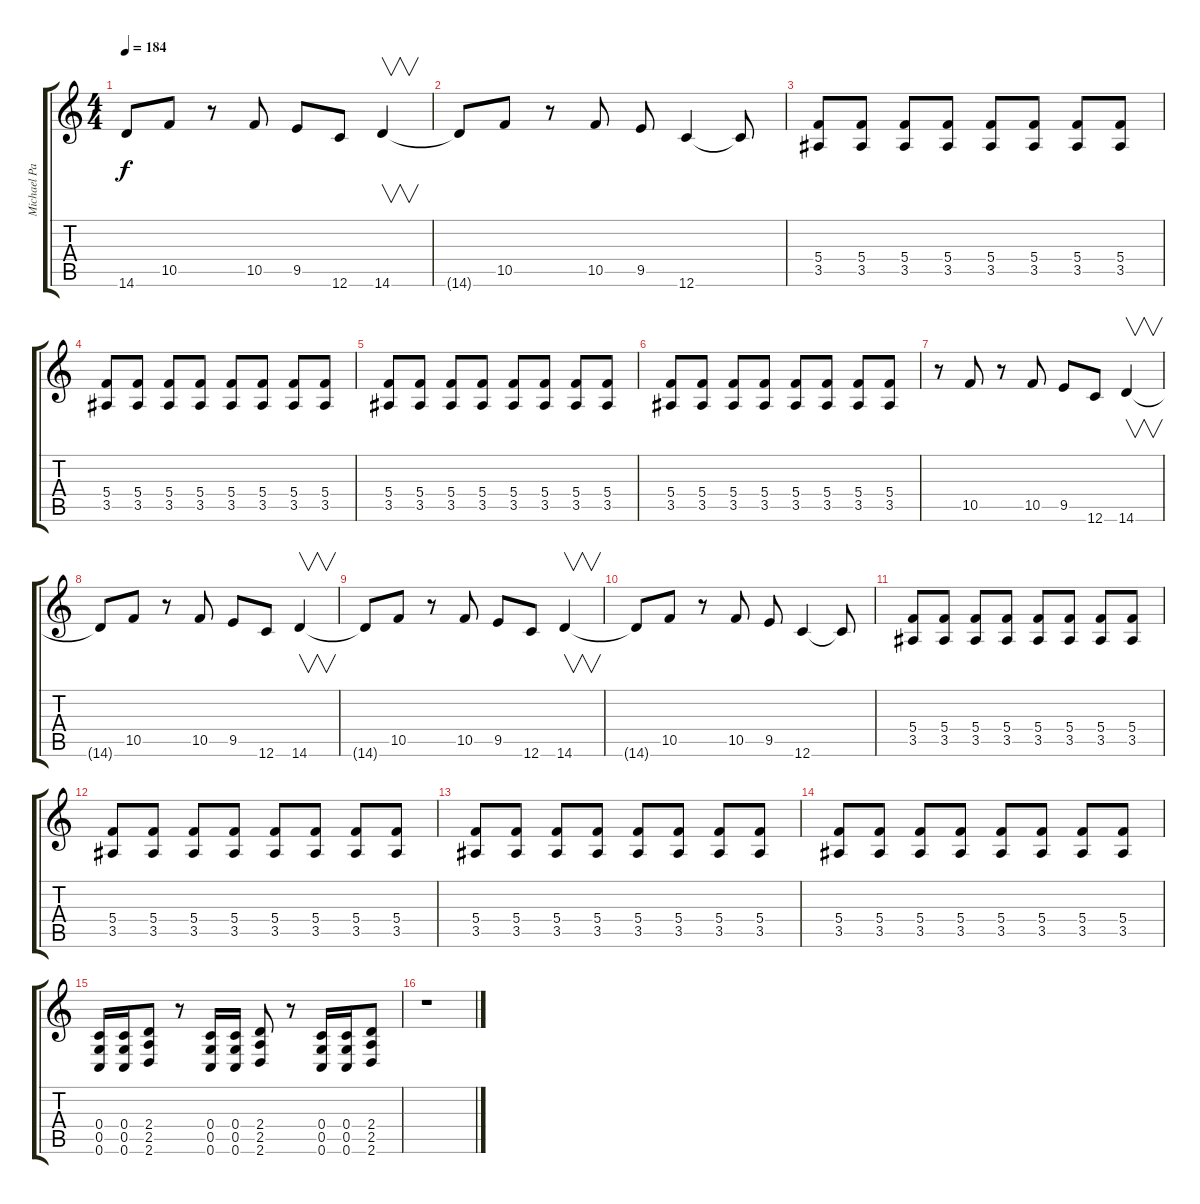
\track ("Michael Padget" "Michael Pa") {instrument distortionguitar}
\staff {score tabs}
\tuning (D4 A3 F3 C3 G2 C2) {hide}
\ts (4 4)
\tempo 184
\clef g2
\ks c
14.6{t}.8{dy f} 10.5.8 r.8 10.5.8 9.5.8 12.6.8 14.6.4{v} |
14.6{t}.8 10.5.8 r.8 10.5.8 9.5.8 12.6.4 12.6{t}.8 |
(5.4 3.5).8 (5.4 3.5).8 (5.4 3.5).8 (5.4 3.5).8 (5.4 3.5).8 (5.4 3.5).8 (5.4 3.5).8 (5.4 3.5).8 |
(5.4 3.5).8 (5.4 3.5).8 (5.4 3.5).8 (5.4 3.5).8 (5.4 3.5).8 (5.4 3.5).8 (5.4 3.5).8 (5.4 3.5).8 |
(5.4 3.5).8 (5.4 3.5).8 (5.4 3.5).8 (5.4 3.5).8 (5.4 3.5).8 (5.4 3.5).8 (5.4 3.5).8 (5.4 3.5).8 |
(5.4 3.5).8 (5.4 3.5).8 (5.4 3.5).8 (5.4 3.5).8 (5.4 3.5).8 (5.4 3.5).8 (5.4 3.5).8 (5.4 3.5).8 |
r.8 10.5.8 r.8 10.5.8 9.5.8 12.6.8 14.6.4{v} |
14.6{t}.8 10.5.8 r.8 10.5.8 9.5.8 12.6.8 14.6.4{v} |
14.6{t}.8 10.5.8 r.8 10.5.8 9.5.8 12.6.8 14.6.4{v} |
14.6{t}.8 10.5.8 r.8 10.5.8 9.5.8 12.6.4 12.6{t}.8 |
(5.4 3.5).8 (5.4 3.5).8 (5.4 3.5).8 (5.4 3.5).8 (5.4 3.5).8 (5.4 3.5).8 (5.4 3.5).8 (5.4 3.5).8 |
(5.4 3.5).8 (5.4 3.5).8 (5.4 3.5).8 (5.4 3.5).8 (5.4 3.5).8 (5.4 3.5).8 (5.4 3.5).8 (5.4 3.5).8 |
(5.4 3.5).8 (5.4 3.5).8 (5.4 3.5).8 (5.4 3.5).8 (5.4 3.5).8 (5.4 3.5).8 (5.4 3.5).8 (5.4 3.5).8 |
(5.4 3.5).8 (5.4 3.5).8 (5.4 3.5).8 (5.4 3.5).8 (5.4 3.5).8 (5.4 3.5).8 (5.4 3.5).8 (5.4 3.5).8 |
(0.4 0.5 0.6).16 (0.4 0.5 0.6).16 (2.4 2.5 2.6).8 r.8 (0.4 0.5 0.6).16 (0.4 0.5 0.6).16 (2.4 2.5 2.6).8 r.8 (0.4 0.5 0.6).16 (0.4 0.5 0.6).16 (2.4 2.5 2.6).8 |
r.1
